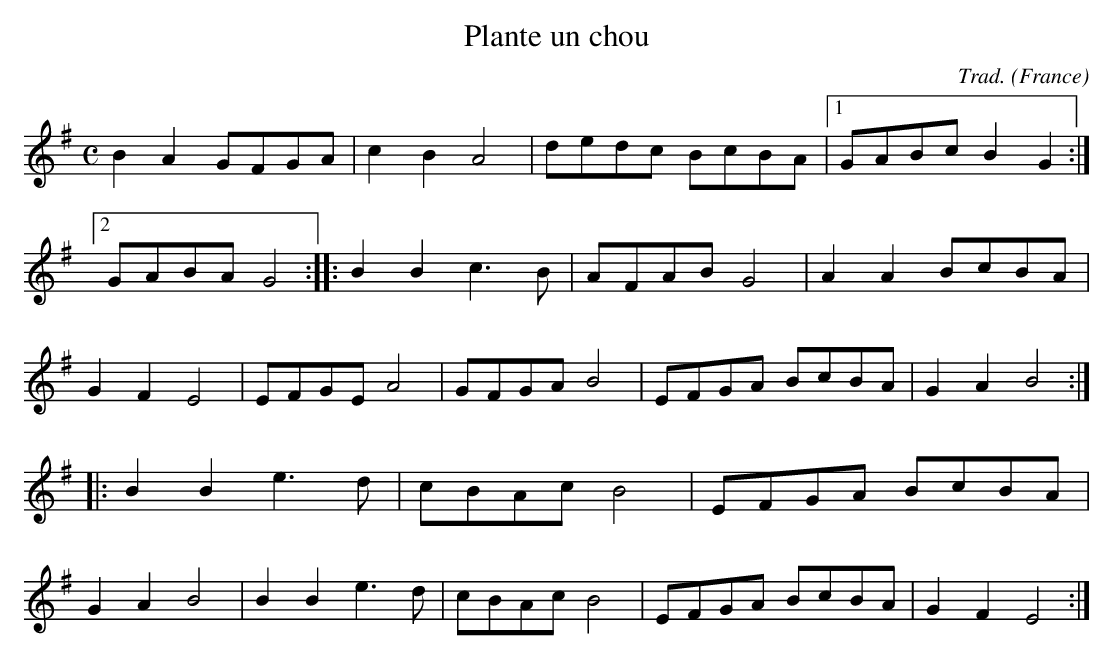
X:1
T:Plante un chou
O:France
M:C
C:Trad.
K:G
B2A2GFGA|c2B2A4|dedc BcBA|1GABcB2G2:|2GABAG4::\
B2B2c3B|AFABG4|A2A2BcBA|G2F2E4|\
EFGEA4|GFGAB4|EFGA BcBA|G2A2B4::\
B2B2e3d|cBAcB4|EFGA BcBA|G2A2B4|\
B2B2e3d|cBAcB4|EFGA BcBA|G2F2E4:|
